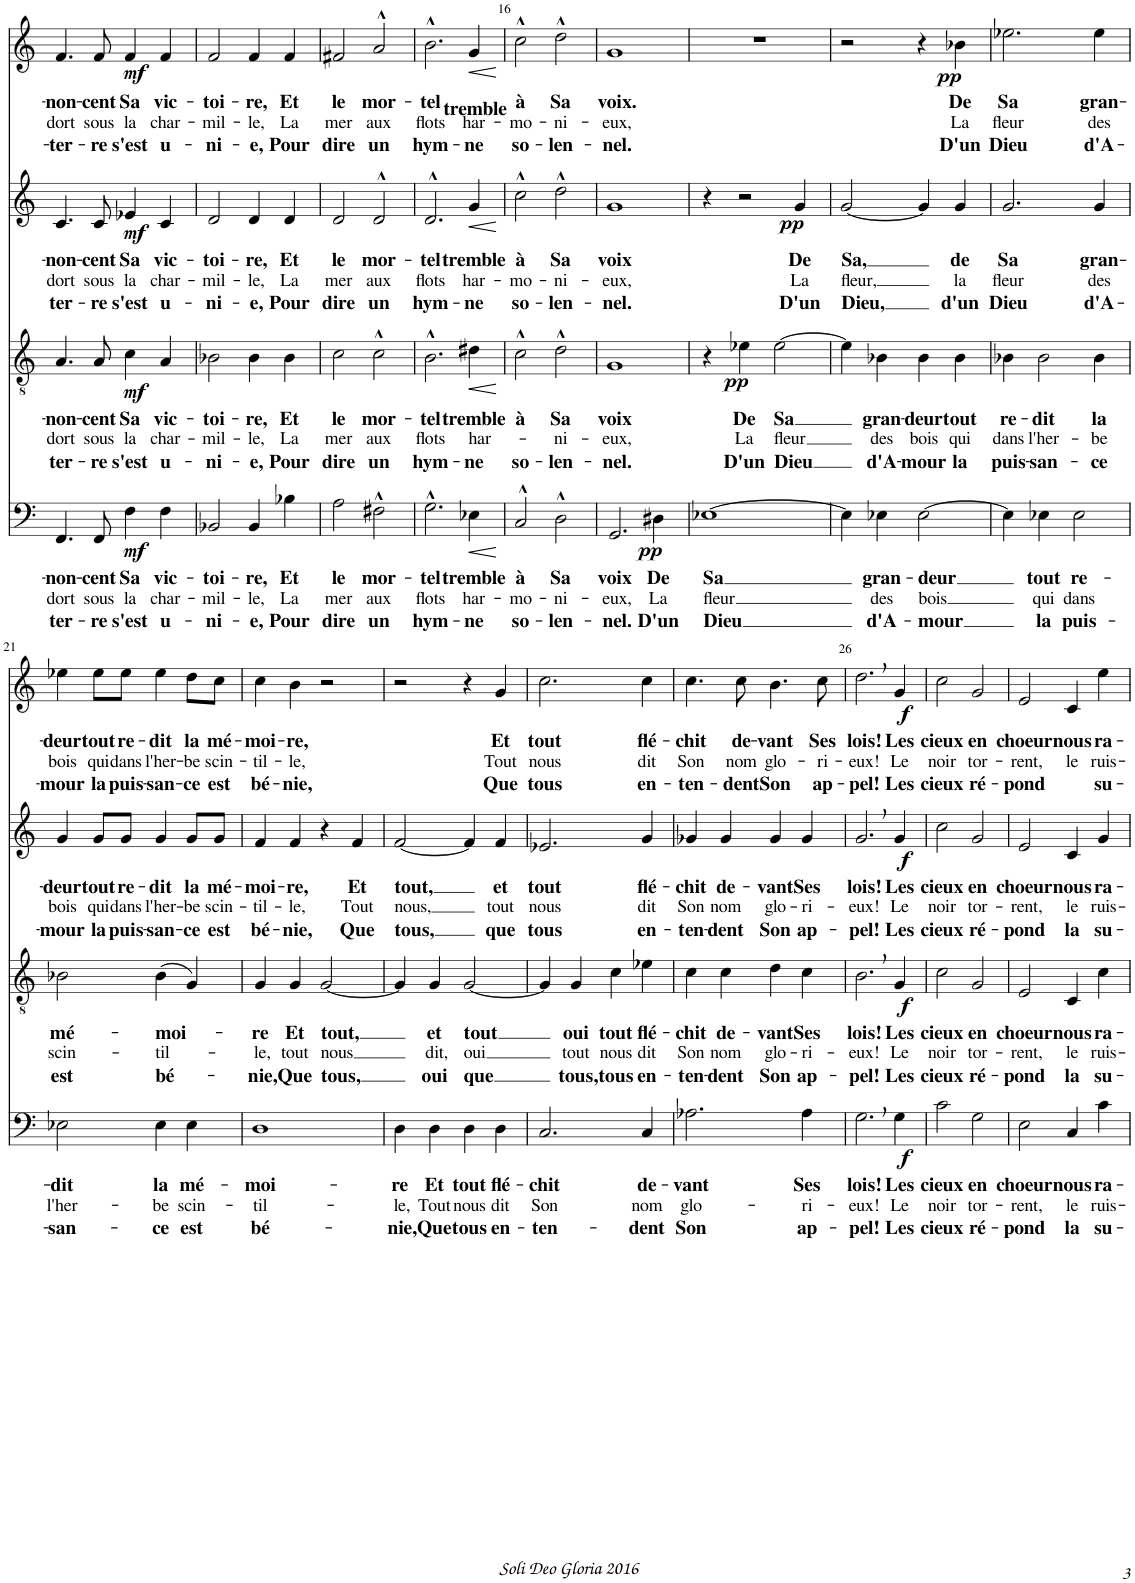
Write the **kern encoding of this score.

**kern	**text	**text	**text	**dynam	**kern	**text	**text	**text	**dynam	**kern	**text	**text	**text	**dynam	**kern	**text	**text	**text	**dynam
*part4	*part4	*part4	*part4	*part4	*part3	*part3	*part3	*part3	*part3	*part2	*part2	*part2	*part2	*part2	*part1	*part1	*part1	*part1	*part1
*staff4	*staff4	*staff4	*staff4	*staff4	*staff3	*staff3	*staff3	*staff3	*staff3	*staff2	*staff2	*staff2	*staff2	*staff2	*staff1	*staff1	*staff1	*staff1	*staff1
*I"Basse	*	*	*	*	*I"Ténor	*	*	*	*	*I"Alto	*	*	*	*	*I"Soprano	*	*	*	*
*I'B	*	*	*	*	*I'T	*	*	*	*	*I'A	*	*	*	*	*I'S	*	*	*	*
!!LO:PB:g=z
*clefF4	*	*	*	*	*clefGv2	*	*	*	*	*clefG2	*	*	*	*	*clefG2	*	*	*	*
*k[]	*	*	*	*	*k[]	*	*	*	*	*k[]	*	*	*	*	*k[]	*	*	*	*
*M4/4	*	*	*	*	*M4/4	*	*	*	*	*M4/4	*	*	*	*	*M4/4	*	*	*	*
=12	=12	=12	=12	=12	=12	=12	=12	=12	=12	=12	=12	=12	=12	=12	=12	=12	=12	=12	=12
!	!LO:LY:b	!LO:LY:b	!LO:LY:b	!	!	!LO:LY:b	!LO:LY:b	!LO:LY:b	!	!	!LO:LY:b	!LO:LY:b	!LO:LY:b	!	!	!LO:LY:b	!LO:LY:b	!LO:LY:b	!
4.FF/	-non-	dort	ter-	.	4.A/	-non-	dort	ter-	.	4.c/	-non-	dort	ter-	.	4.f/	-non-	dort	-ter-	.
!	!LO:LY:b	!LO:LY:b	!LO:LY:b	!	!	!LO:LY:b	!LO:LY:b	!LO:LY:b	!	!	!LO:LY:b	!LO:LY:b	!LO:LY:b	!	!	!LO:LY:b	!LO:LY:b	!LO:LY:b	!
8FF/	-cent	sous	-re	.	8A/	-cent	sous	-re	.	8c/	-cent	sous	-re	.	8f/	-cent	sous	-re	.
!	!LO:LY:b	!LO:LY:b	!LO:LY:b	!LO:DY:b	!	!LO:LY:b	!LO:LY:b	!LO:LY:b	!LO:DY:b	!	!LO:LY:b	!LO:LY:b	!LO:LY:b	!LO:DY:b	!	!LO:LY:b	!LO:LY:b	!LO:LY:b	!LO:DY:b
4F\	Sa	la	s'est	mf	4c\	Sa	la	s'est	mf	4e-X/	Sa	la	s'est	mf	4f/	Sa	la	s'est	mf
!	!LO:LY:b	!LO:LY:b	!LO:LY:b	!	!	!LO:LY:b	!LO:LY:b	!LO:LY:b	!	!	!LO:LY:b	!LO:LY:b	!LO:LY:b	!	!	!LO:LY:b	!LO:LY:b	!LO:LY:b	!
4F\	vic-	char-	u-	.	4A/	vic-	char-	u-	.	4c/	vic-	char-	u-	.	4f/	vic-	char-	u-	.
=13	=13	=13	=13	=13	=13	=13	=13	=13	=13	=13	=13	=13	=13	=13	=13	=13	=13	=13	=13
!	!LO:LY:b	!LO:LY:b	!LO:LY:b	!	!	!LO:LY:b	!LO:LY:b	!LO:LY:b	!	!	!LO:LY:b	!LO:LY:b	!LO:LY:b	!	!	!LO:LY:b	!LO:LY:b	!LO:LY:b	!
2BB-X/	-toi-	-mil-	-ni-	.	2B-X\	-toi-	-mil-	-ni-	.	2d/	-toi-	-mil-	-ni-	.	2f/	-toi-	-mil-	-ni-	.
!	!LO:LY:b	!LO:LY:b	!LO:LY:b	!	!	!LO:LY:b	!LO:LY:b	!LO:LY:b	!	!	!LO:LY:b	!LO:LY:b	!LO:LY:b	!	!	!LO:LY:b	!LO:LY:b	!LO:LY:b	!
4BB-/	-re,	-le,	-e,	.	4B-\	-re,	-le,	-e,	.	4d/	-re,	-le,	-e,	.	4f/	-re,	-le,	-e,	.
!	!LO:LY:b	!LO:LY:b	!LO:LY:b	!	!	!LO:LY:b	!LO:LY:b	!LO:LY:b	!	!	!LO:LY:b	!LO:LY:b	!LO:LY:b	!	!	!LO:LY:b	!LO:LY:b	!LO:LY:b	!
4B-X\	Et	La	Pour	.	4B-\	Et	La	Pour	.	4d/	Et	La	Pour	.	4f/	Et	La	Pour	.
=14	=14	=14	=14	=14	=14	=14	=14	=14	=14	=14	=14	=14	=14	=14	=14	=14	=14	=14	=14
!	!LO:LY:b	!LO:LY:b	!LO:LY:b	!	!	!LO:LY:b	!LO:LY:b	!LO:LY:b	!	!	!LO:LY:b	!LO:LY:b	!LO:LY:b	!	!	!LO:LY:b	!LO:LY:b	!LO:LY:b	!
2A\	le	mer	dire	.	2c\	le	mer	dire	.	2d/	le	mer	dire	.	2f#X/	le	mer	dire	.
!	!LO:LY:b	!LO:LY:b	!LO:LY:b	!	!	!LO:LY:b	!LO:LY:b	!LO:LY:b	!	!	!LO:LY:b	!LO:LY:b	!LO:LY:b	!	!	!LO:LY:b	!LO:LY:b	!LO:LY:b	!
2F#X^^\	mor-	aux	un	.	2c^^\	mor-	aux	un	.	2d^^/	mor-	aux	un	.	2a^^/	mor-	aux	un	.
=15	=15	=15	=15	=15	=15	=15	=15	=15	=15	=15	=15	=15	=15	=15	=15	=15	=15	=15	=15
!	!LO:LY:b	!LO:LY:b	!LO:LY:b	!	!	!LO:LY:b	!LO:LY:b	!LO:LY:b	!	!	!LO:LY:b	!LO:LY:b	!LO:LY:b	!	!	!LO:LY:b	!LO:LY:b	!LO:LY:b	!
2.G^^\	-tel	flots	hym-	.	2.B^^\	-tel	flots	hym-	.	2.d^^/	-tel	flots	hym-	.	2.b^^\	-tel	flots	hym-	.
!	!LO:LY:b	!LO:LY:b	!LO:LY:b	!LO:HP:b	!	!LO:LY:b	!LO:LY:b	!LO:LY:b	!LO:HP:b	!	!LO:LY:b	!LO:LY:b	!LO:LY:b	!LO:HP:b	!	!LO:LY:b	!LO:LY:b	!LO:LY:b	!LO:HP:b
4E-X\	tremble	har-	-ne	<	4d#X\	tremble	har-	-ne	<	4g/	tremble	har-	-ne	<	4g/	tremble	har-	-ne	<
.	.	.	.	[	.	.	.	.	[	.	.	.	.	[	.	.	.	.	[
=16	=16	=16	=16	=16	=16	=16	=16	=16	=16	=16	=16	=16	=16	=16	=16	=16	=16	=16	=16
!	!LO:LY:b	!LO:LY:b	!LO:LY:b	!	!	!LO:LY:b	!	!LO:LY:b	!	!	!LO:LY:b	!LO:LY:b	!LO:LY:b	!	!	!LO:LY:b	!LO:LY:b	!LO:LY:b	!
2C^^/	à	-mo-	so-	.	2c^^\	à	.	so-	.	2cc^^\	à	-mo-	so-	.	2cc^^\	à	-mo-	so-	.
!	!LO:LY:b	!LO:LY:b	!LO:LY:b	!	!	!LO:LY:b	!LO:LY:b	!LO:LY:b	!	!	!LO:LY:b	!LO:LY:b	!LO:LY:b	!	!	!LO:LY:b	!LO:LY:b	!LO:LY:b	!
2D^^\	Sa	-ni-	-len-	.	2d^^\	Sa	-ni-	-len-	.	2dd^^\	Sa	-ni-	-len-	.	2dd^^\	Sa	-ni-	-len-	.
=17	=17	=17	=17	=17	=17	=17	=17	=17	=17	=17	=17	=17	=17	=17	=17	=17	=17	=17	=17
!	!LO:LY:b	!LO:LY:b	!LO:LY:b	!	!	!LO:LY:b	!LO:LY:b	!LO:LY:b	!	!	!LO:LY:b	!LO:LY:b	!LO:LY:b	!	!	!LO:LY:b	!LO:LY:b	!LO:LY:b	!
2.GG/	voix	-eux,	-nel.	.	1G	voix	-eux,	-nel.	.	1g	voix	-eux,	-nel.	.	1g	voix.	-eux,	-nel.	.
!	!LO:LY:b	!LO:LY:b	!LO:LY:b	!LO:DY:b	!	!	!	!	!	!	!	!	!	!	!	!	!	!	!
4D#X\	De	La	D'un	pp	.	.	.	.	.	.	.	.	.	.	.	.	.	.	.
=18	=18	=18	=18	=18	=18	=18	=18	=18	=18	=18	=18	=18	=18	=18	=18	=18	=18	=18	=18
!	!LO:LY:b	!LO:LY:b	!LO:LY:b	!	!	!	!	!	!	!	!	!	!	!	!	!	!	!	!
[1E-X	Sa	fleur	Dieu	.	4r	.	.	.	.	4r	.	.	.	.	1r	.	.	.	.
!	!	!	!	!	!	!LO:LY:b	!LO:LY:b	!LO:LY:b	!LO:DY:b	!	!	!	!	!	!	!	!	!	!
.	.	.	.	.	4e-X\	De	La	D'un	pp	2r	.	.	.	.	.	.	.	.	.
!	!	!	!	!	!	!LO:LY:b	!LO:LY:b	!LO:LY:b	!	!	!	!	!	!	!	!	!	!	!
.	.	.	.	.	[2e-\	Sa	fleur	Dieu	.	.	.	.	.	.	.	.	.	.	.
!	!	!	!	!	!	!	!	!	!	!	!LO:LY:b	!LO:LY:b	!LO:LY:b	!LO:DY:b	!	!	!	!	!
.	.	.	.	.	.	.	.	.	.	4g/	De	La	D'un	pp	.	.	.	.	.
=19	=19	=19	=19	=19	=19	=19	=19	=19	=19	=19	=19	=19	=19	=19	=19	=19	=19	=19	=19
!	!	!	!	!	!	!	!	!	!	!	!LO:LY:b	!LO:LY:b	!LO:LY:b	!	!	!	!	!	!
4E-\]	.	.	.	.	4e-\]	.	.	.	.	[2g/	Sa,	fleur,	Dieu,	.	2r	.	.	.	.
!	!LO:LY:b	!LO:LY:b	!LO:LY:b	!	!	!LO:LY:b	!LO:LY:b	!LO:LY:b	!	!	!	!	!	!	!	!	!	!	!
4E-X\	gran-	des	d'A-	.	4B-X\	gran-	des	d'A-	.	.	.	.	.	.	.	.	.	.	.
!	!LO:LY:b	!LO:LY:b	!LO:LY:b	!	!	!LO:LY:b	!LO:LY:b	!LO:LY:b	!	!	!	!	!	!	!	!	!	!	!
[2E-\	-deur	bois	-mour	.	4B-\	-deur	bois	-mour	.	4g/]	.	.	.	.	4r	.	.	.	.
!	!	!	!	!	!	!LO:LY:b	!LO:LY:b	!LO:LY:b	!	!	!LO:LY:b	!LO:LY:b	!LO:LY:b	!	!	!LO:LY:b	!LO:LY:b	!LO:LY:b	!LO:DY:b
.	.	.	.	.	4B-\	tout	qui	la	.	4g/	de	la	d'un	.	4b-X\	De	La	D'un	pp
=20	=20	=20	=20	=20	=20	=20	=20	=20	=20	=20	=20	=20	=20	=20	=20	=20	=20	=20	=20
!	!	!	!	!	!	!LO:LY:b	!LO:LY:b	!LO:LY:b	!	!	!LO:LY:b	!LO:LY:b	!LO:LY:b	!	!	!LO:LY:b	!LO:LY:b	!LO:LY:b	!
4E-\]	.	.	.	.	4B-X\	re-	dans	puis-	.	2.g/	Sa	fleur	Dieu	.	2.ee-X\	Sa	fleur	Dieu	.
!	!LO:LY:b	!LO:LY:b	!LO:LY:b	!	!	!LO:LY:b	!LO:LY:b	!LO:LY:b	!	!	!	!	!	!	!	!	!	!	!
4E-X\	tout	qui	la	.	2B-\	-dit	l'her-	-san-	.	.	.	.	.	.	.	.	.	.	.
!	!LO:LY:b	!LO:LY:b	!LO:LY:b	!	!	!	!	!	!	!	!	!	!	!	!	!	!	!	!
2E-\	re-	dans	puis-	.	.	.	.	.	.	.	.	.	.	.	.	.	.	.	.
!	!	!	!	!	!	!LO:LY:b	!LO:LY:b	!LO:LY:b	!	!	!LO:LY:b	!LO:LY:b	!LO:LY:b	!	!	!LO:LY:b	!LO:LY:b	!LO:LY:b	!
.	.	.	.	.	4B-\	la	-be	-ce	.	4g/	gran-	des	d'A-	.	4ee-\	gran-	des	d'A-	.
!!LO:LB:g=z
=21	=21	=21	=21	=21	=21	=21	=21	=21	=21	=21	=21	=21	=21	=21	=21	=21	=21	=21	=21
!	!LO:LY:b	!LO:LY:b	!LO:LY:b	!	!	!LO:LY:b	!LO:LY:b	!LO:LY:b	!	!	!LO:LY:b	!LO:LY:b	!LO:LY:b	!	!	!LO:LY:b	!LO:LY:b	!LO:LY:b	!
2E-X\	-dit	l'her-	-san-	.	2B-X\	mé-	scin-	est	.	4g/	-deur	bois	-mour	.	4ee-X\	-deur	bois	-mour	.
!	!	!	!	!	!	!	!	!	!	!	!LO:LY:b	!LO:LY:b	!LO:LY:b	!	!	!LO:LY:b	!LO:LY:b	!LO:LY:b	!
.	.	.	.	.	.	.	.	.	.	8g/L	tout	qui	la	.	8ee-\L	tout	qui	la	.
!	!	!	!	!	!	!	!	!	!	!	!LO:LY:b	!LO:LY:b	!LO:LY:b	!	!	!LO:LY:b	!LO:LY:b	!LO:LY:b	!
.	.	.	.	.	.	.	.	.	.	8g/J	re-	dans	puis-	.	8ee-\J	re-	dans	puis-	.
!	!LO:LY:b	!LO:LY:b	!LO:LY:b	!	!	!LO:LY:b	!LO:LY:b	!LO:LY:b	!	!	!LO:LY:b	!LO:LY:b	!LO:LY:b	!	!	!LO:LY:b	!LO:LY:b	!LO:LY:b	!
4E-\	la	-be	-ce	.	(4B-\	-moi-	-til-	bé-	.	4g/	-dit	l'her-	-san-	.	4ee-\	-dit	l'her-	-san-	.
!	!LO:LY:b	!LO:LY:b	!LO:LY:b	!	!	!	!	!	!	!	!LO:LY:b	!LO:LY:b	!LO:LY:b	!	!	!LO:LY:b	!LO:LY:b	!LO:LY:b	!
4E-\	mé-	scin-	est	.	4G/)	.	.	.	.	8g/L	la	-be	-ce	.	8dd\L	la	-be	-ce	.
!	!	!	!	!	!	!	!	!	!	!	!LO:LY:b	!LO:LY:b	!LO:LY:b	!	!	!LO:LY:b	!LO:LY:b	!LO:LY:b	!
.	.	.	.	.	.	.	.	.	.	8g/J	mé-	scin-	est	.	8cc\J	mé-	scin-	est	.
=22	=22	=22	=22	=22	=22	=22	=22	=22	=22	=22	=22	=22	=22	=22	=22	=22	=22	=22	=22
!	!LO:LY:b	!LO:LY:b	!LO:LY:b	!	!	!LO:LY:b	!LO:LY:b	!LO:LY:b	!	!	!LO:LY:b	!LO:LY:b	!LO:LY:b	!	!	!LO:LY:b	!LO:LY:b	!LO:LY:b	!
1D	-moi-	-til-	bé-	.	4G/	-re	-le,	-nie,	.	4f/	-moi-	-til-	bé-	.	4cc\	-moi-	-til-	bé-	.
!	!	!	!	!	!	!LO:LY:b	!LO:LY:b	!LO:LY:b	!	!	!LO:LY:b	!LO:LY:b	!LO:LY:b	!	!	!LO:LY:b	!LO:LY:b	!LO:LY:b	!
.	.	.	.	.	4G/	Et	tout	Que	.	4f/	-re,	-le,	-nie,	.	4b\	-re,	-le,	-nie,	.
!	!	!	!	!	!	!LO:LY:b	!LO:LY:b	!LO:LY:b	!	!	!	!	!	!	!	!	!	!	!
.	.	.	.	.	[2G/	tout,	nous	tous,	.	4r	.	.	.	.	2r	.	.	.	.
!	!	!	!	!	!	!	!	!	!	!	!LO:LY:b	!LO:LY:b	!LO:LY:b	!	!	!	!	!	!
.	.	.	.	.	.	.	.	.	.	4f/	Et	Tout	Que	.	.	.	.	.	.
=23	=23	=23	=23	=23	=23	=23	=23	=23	=23	=23	=23	=23	=23	=23	=23	=23	=23	=23	=23
!	!LO:LY:b	!LO:LY:b	!LO:LY:b	!	!	!	!	!	!	!	!LO:LY:b	!LO:LY:b	!LO:LY:b	!	!	!	!	!	!
4D\	-re	-le,	-nie,	.	4G/]	.	.	.	.	[2f/	tout,	nous,	tous,	.	2r	.	.	.	.
!	!LO:LY:b	!LO:LY:b	!LO:LY:b	!	!	!LO:LY:b	!LO:LY:b	!LO:LY:b	!	!	!	!	!	!	!	!	!	!	!
4D\	Et	Tout	Que	.	4G/	et	dit,	oui	.	.	.	.	.	.	.	.	.	.	.
!	!LO:LY:b	!LO:LY:b	!LO:LY:b	!	!	!LO:LY:b	!LO:LY:b	!LO:LY:b	!	!	!	!	!	!	!	!	!	!	!
4D\	tout	nous	tous	.	[2G/	tout	oui	que	.	4f/]	.	.	.	.	4r	.	.	.	.
!	!LO:LY:b	!LO:LY:b	!LO:LY:b	!	!	!	!	!	!	!	!LO:LY:b	!LO:LY:b	!LO:LY:b	!	!	!LO:LY:b	!LO:LY:b	!LO:LY:b	!
4D\	flé-	dit	en-	.	.	.	.	.	.	4f/	et	tout	que	.	4g/	Et	Tout	Que	.
=24	=24	=24	=24	=24	=24	=24	=24	=24	=24	=24	=24	=24	=24	=24	=24	=24	=24	=24	=24
!	!LO:LY:b	!LO:LY:b	!LO:LY:b	!	!	!	!	!	!	!	!LO:LY:b	!LO:LY:b	!LO:LY:b	!	!	!LO:LY:b	!LO:LY:b	!LO:LY:b	!
2.C/	-chit	Son	-ten-	.	4G/]	.	.	.	.	2.e-X/	tout	nous	tous	.	2.cc\	tout	nous	tous	.
!	!	!	!	!	!	!LO:LY:b	!LO:LY:b	!LO:LY:b	!	!	!	!	!	!	!	!	!	!	!
.	.	.	.	.	4G/	oui	tout	tous,	.	.	.	.	.	.	.	.	.	.	.
!	!	!	!	!	!	!LO:LY:b	!LO:LY:b	!LO:LY:b	!	!	!	!	!	!	!	!	!	!	!
.	.	.	.	.	4c\	tout	nous	tous	.	.	.	.	.	.	.	.	.	.	.
!	!LO:LY:b	!LO:LY:b	!LO:LY:b	!	!	!LO:LY:b	!LO:LY:b	!LO:LY:b	!	!	!LO:LY:b	!LO:LY:b	!LO:LY:b	!	!	!LO:LY:b	!LO:LY:b	!LO:LY:b	!
4C/	de-	nom	-dent	.	4e-X\	flé-	dit	en-	.	4g/	flé-	dit	en-	.	4cc\	flé-	dit	en-	.
=25	=25	=25	=25	=25	=25	=25	=25	=25	=25	=25	=25	=25	=25	=25	=25	=25	=25	=25	=25
!	!LO:LY:b	!LO:LY:b	!LO:LY:b	!	!	!LO:LY:b	!LO:LY:b	!LO:LY:b	!	!	!LO:LY:b	!LO:LY:b	!LO:LY:b	!	!	!LO:LY:b	!LO:LY:b	!LO:LY:b	!
2.A-X\	-vant	glo-	Son	.	4c\	-chit	Son	-ten-	.	4g-X/	-chit	Son	-ten-	.	4.cc\	-chit	Son	-ten-	.
!	!	!	!	!	!	!LO:LY:b	!LO:LY:b	!LO:LY:b	!	!	!LO:LY:b	!LO:LY:b	!LO:LY:b	!	!	!	!	!	!
.	.	.	.	.	4c\	de-	nom	-dent	.	4g-/	de-	nom	-dent	.	.	.	.	.	.
!	!	!	!	!	!	!	!	!	!	!	!	!	!	!	!	!LO:LY:b	!LO:LY:b	!LO:LY:b	!
.	.	.	.	.	.	.	.	.	.	.	.	.	.	.	8cc\	de-	nom	-dent	.
!	!	!	!	!	!	!LO:LY:b	!LO:LY:b	!LO:LY:b	!	!	!LO:LY:b	!LO:LY:b	!LO:LY:b	!	!	!LO:LY:b	!LO:LY:b	!LO:LY:b	!
.	.	.	.	.	4d\	-vant	glo-	Son	.	4g-/	-vant	glo-	Son	.	4.b\	-vant	glo-	Son	.
!	!LO:LY:b	!LO:LY:b	!LO:LY:b	!	!	!LO:LY:b	!LO:LY:b	!LO:LY:b	!	!	!LO:LY:b	!LO:LY:b	!LO:LY:b	!	!	!	!	!	!
4A-\	Ses	-ri-	ap-	.	4c\	Ses	-ri-	ap-	.	4g-/	Ses	-ri-	ap-	.	.	.	.	.	.
!	!	!	!	!	!	!	!	!	!	!	!	!	!	!	!	!LO:LY:b	!LO:LY:b	!LO:LY:b	!
.	.	.	.	.	.	.	.	.	.	.	.	.	.	.	8cc\	Ses	-ri-	ap-	.
=26	=26	=26	=26	=26	=26	=26	=26	=26	=26	=26	=26	=26	=26	=26	=26	=26	=26	=26	=26
!	!LO:LY:b	!LO:LY:b	!LO:LY:b	!	!	!LO:LY:b	!LO:LY:b	!LO:LY:b	!	!	!LO:LY:b	!LO:LY:b	!LO:LY:b	!	!	!LO:LY:b	!LO:LY:b	!LO:LY:b	!
2.G,\	lois!	-eux!	-pel!	.	2.B,\	lois!	-eux!	-pel!	.	2.g,/	lois!	-eux!	-pel!	.	2.dd,\	lois!	-eux!	-pel!	.
!	!LO:LY:b	!LO:LY:b	!LO:LY:b	!LO:DY:b	!	!LO:LY:b	!LO:LY:b	!LO:LY:b	!LO:DY:b	!	!LO:LY:b	!LO:LY:b	!LO:LY:b	!LO:DY:b	!	!LO:LY:b	!LO:LY:b	!LO:LY:b	!LO:DY:b
4G\	Les	Le	Les	f	4G/	Les	Le	Les	f	4g/	Les	Le	Les	f	4g/	Les	Le	Les	f
=27	=27	=27	=27	=27	=27	=27	=27	=27	=27	=27	=27	=27	=27	=27	=27	=27	=27	=27	=27
!	!LO:LY:b	!LO:LY:b	!LO:LY:b	!	!	!LO:LY:b	!LO:LY:b	!LO:LY:b	!	!	!LO:LY:b	!LO:LY:b	!LO:LY:b	!	!	!LO:LY:b	!LO:LY:b	!LO:LY:b	!
2c\	cieux	noir	cieux	.	2c\	cieux	noir	cieux	.	2cc\	cieux	noir	cieux	.	2cc\	cieux	noir	cieux	.
!	!LO:LY:b	!LO:LY:b	!LO:LY:b	!	!	!LO:LY:b	!LO:LY:b	!LO:LY:b	!	!	!LO:LY:b	!LO:LY:b	!LO:LY:b	!	!	!LO:LY:b	!LO:LY:b	!LO:LY:b	!
2G\	en	tor-	ré-	.	2G/	en	tor-	ré-	.	2g/	en	tor-	ré-	.	2g/	en	tor-	ré-	.
=28	=28	=28	=28	=28	=28	=28	=28	=28	=28	=28	=28	=28	=28	=28	=28	=28	=28	=28	=28
!	!LO:LY:b	!LO:LY:b	!LO:LY:b	!	!	!LO:LY:b	!LO:LY:b	!LO:LY:b	!	!	!LO:LY:b	!LO:LY:b	!LO:LY:b	!	!	!LO:LY:b	!LO:LY:b	!LO:LY:b	!
2E\	choeur	-rent,	-pond	.	2E/	choeur	-rent,	-pond	.	2e/	choeur	-rent,	-pond	.	2e/	choeur	-rent,	-pond	.
!	!LO:LY:b	!LO:LY:b	!LO:LY:b	!	!	!LO:LY:b	!LO:LY:b	!LO:LY:b	!	!	!LO:LY:b	!LO:LY:b	!LO:LY:b	!	!	!LO:LY:b	!LO:LY:b	!	!
4C/	nous	le	la	.	4C/	nous	le	la	.	4c/	nous	le	la	.	4c/	nous	le	.	.
!	!LO:LY:b	!LO:LY:b	!LO:LY:b	!	!	!LO:LY:b	!LO:LY:b	!LO:LY:b	!	!	!LO:LY:b	!LO:LY:b	!LO:LY:b	!	!	!LO:LY:b	!LO:LY:b	!LO:LY:b	!
4c\	ra-	ruis-	su-	.	4c\	ra-	ruis-	su-	.	4g/	ra-	ruis-	su-	.	4ee\	ra-	ruis-	su-	.
=	=	=	=	=	=	=	=	=	=	=	=	=	=	=	=	=	=	=	=
*-	*-	*-	*-	*-	*-	*-	*-	*-	*-	*-	*-	*-	*-	*-	*-	*-	*-	*-	*-
